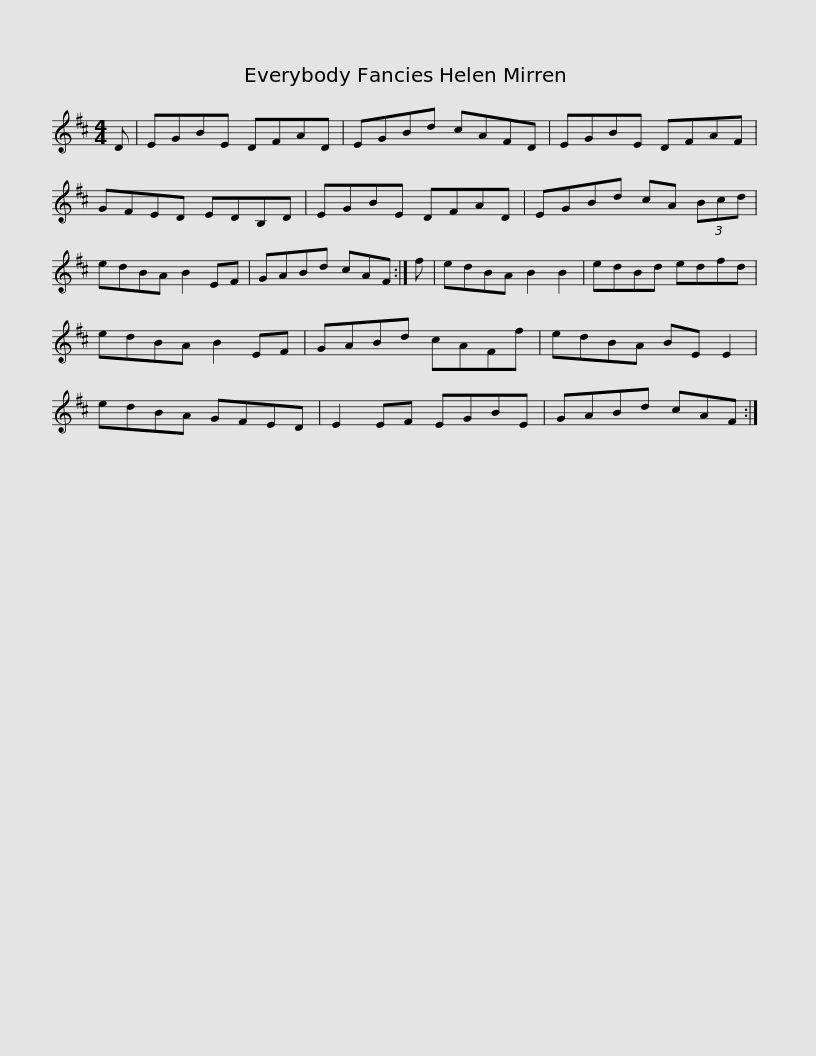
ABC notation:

X:1
L:1/8
M:4/4
I:linebreak $
K:D
V:1 treble
V:1
 D | EGBE DFAD | EGBd cAFD | EGBE DFAF | GFED EDB,D | %5
 EGBE DFAD |$ EGBd cA (3Bcd | edBA B2 EF | GABd cAF :| f | %10
 edBA B2 B2 | edBd edfd |$ edBA B2 EF | GABd cAFf | edBA BE E2 | %15
 edBA GFED | E2 EF EGBE | GABd cAF :| %18
